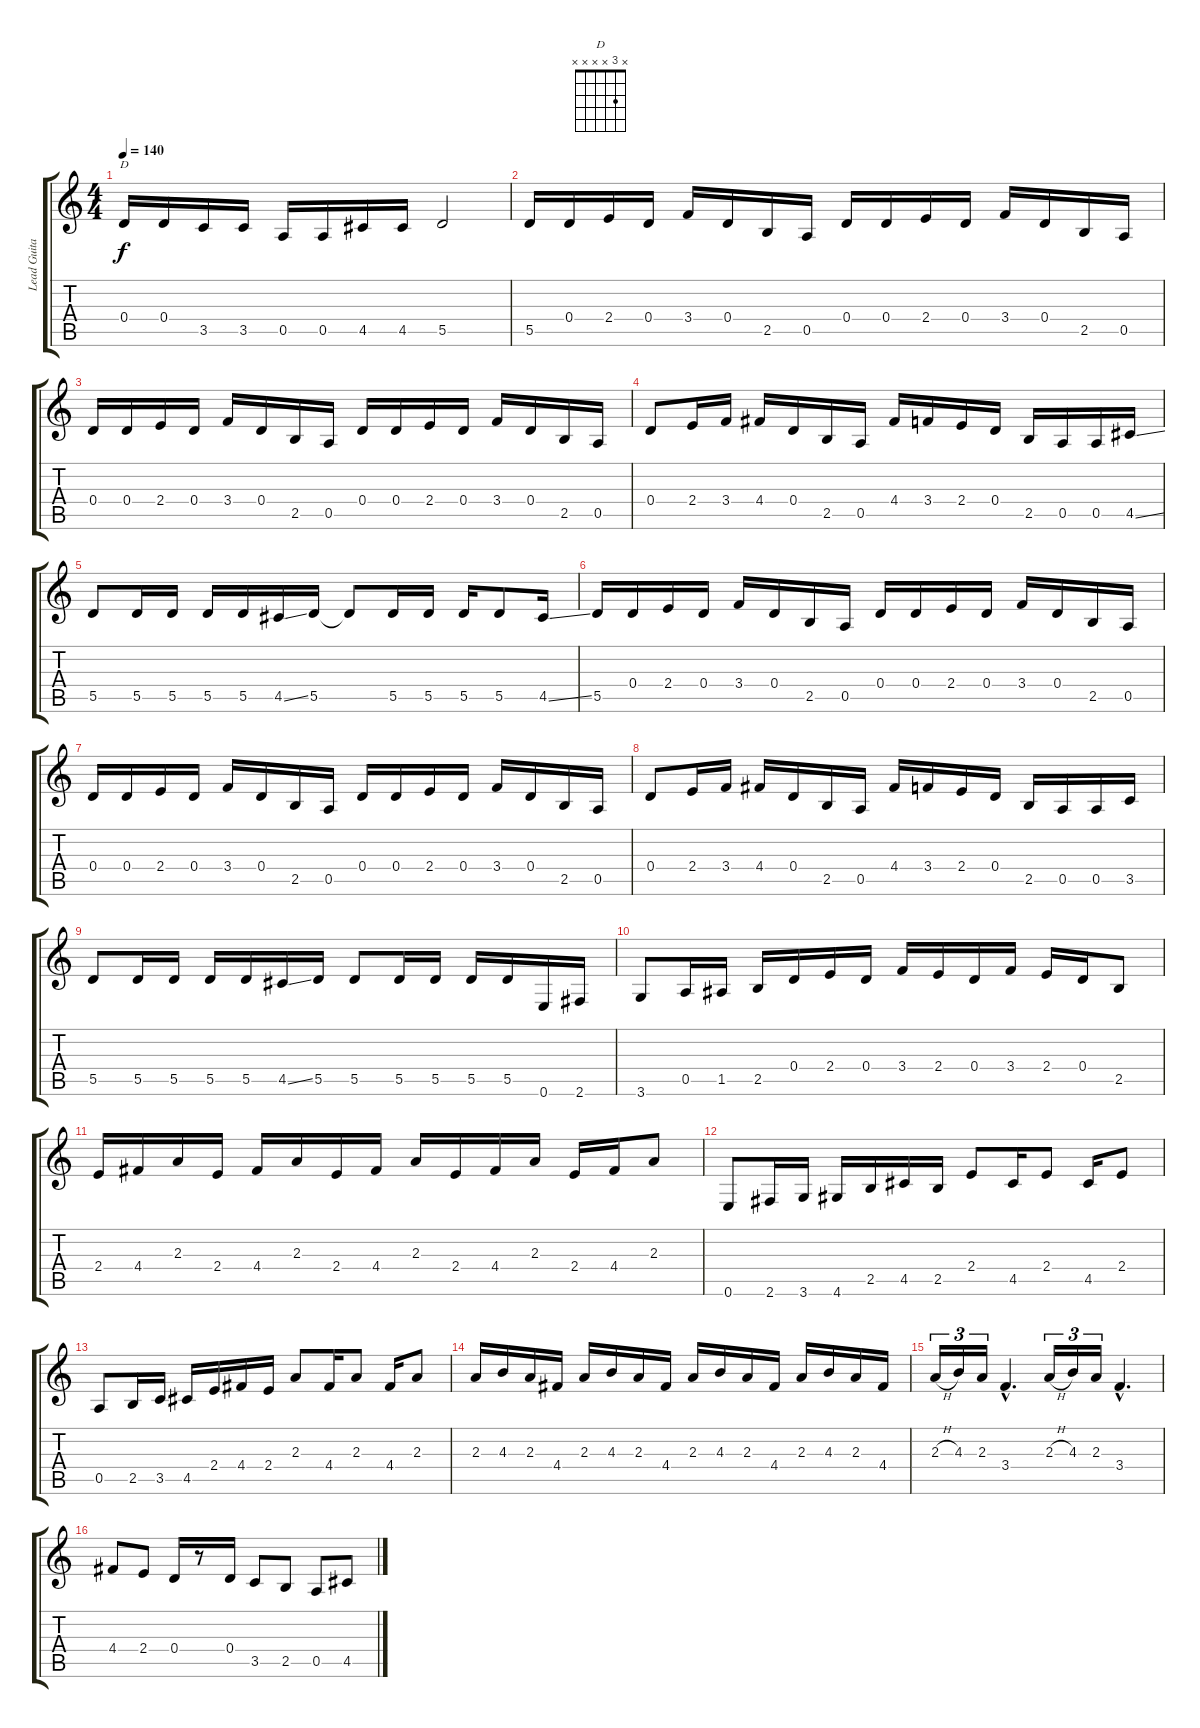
\track ("Lead Guitar" "Lead Guita") {instrument acousticguitarsteel}
\staff {score tabs}
\tuning (E4 B3 G3 D3 A2 E2) {hide}
\chord ("D" x 3 x x x x)
\ts (4 4)
\tempo 140
\clef g2
\ks c
0.4.16{ch "D" dy f} 0.4.16 3.5.16 3.5.16 0.5.16 0.5.16 4.5.16 4.5.16 5.5.2 |
5.5.16 0.4.16 2.4.16 0.4.16 3.4.16 0.4.16 2.5.16 0.5.16 0.4.16 0.4.16 2.4.16 0.4.16 3.4.16 0.4.16 2.5.16 0.5.16 |
0.4.16 0.4.16 2.4.16 0.4.16 3.4.16 0.4.16 2.5.16 0.5.16 0.4.16 0.4.16 2.4.16 0.4.16 3.4.16 0.4.16 2.5.16 0.5.16 |
0.4.8 2.4.16 3.4.16 4.4.16 0.4.16 2.5.16 0.5.16 4.4.16 3.4.16 2.4.16 0.4.16 2.5.16 0.5.16 0.5.16 4.5{ss}.16 |
5.5.8 5.5.16 5.5.16 5.5.16 5.5.16 4.5{ss}.16 5.5.16 5.5{t}.8 5.5.16 5.5.16 5.5.16 5.5.8 4.5{ss}.16 |
5.5.16 0.4.16 2.4.16 0.4.16 3.4.16 0.4.16 2.5.16 0.5.16 0.4.16 0.4.16 2.4.16 0.4.16 3.4.16 0.4.16 2.5.16 0.5.16 |
0.4.16 0.4.16 2.4.16 0.4.16 3.4.16 0.4.16 2.5.16 0.5.16 0.4.16 0.4.16 2.4.16 0.4.16 3.4.16 0.4.16 2.5.16 0.5.16 |
0.4.8 2.4.16 3.4.16 4.4.16 0.4.16 2.5.16 0.5.16 4.4.16 3.4.16 2.4.16 0.4.16 2.5.16 0.5.16 0.5.16 3.5.16 |
5.5.8 5.5.16 5.5.16 5.5.16 5.5.16 4.5{ss}.16 5.5.16 5.5.8 5.5.16 5.5.16 5.5.16 5.5.16 0.6.16 2.6.16 |
3.6.8 0.5.16 1.5.16 2.5.16 0.4.16 2.4.16 0.4.16 3.4.16 2.4.16 0.4.16 3.4.16 2.4.16 0.4.16 2.5.8 |
2.4.16 4.4.16 2.3.16 2.4.16 4.4.16 2.3.16 2.4.16 4.4.16 2.3.16 2.4.16 4.4.16 2.3.16 2.4.16 4.4.16 2.3.8 |
0.6.8 2.6.16 3.6.16 4.6.16 2.5.16 4.5.16 2.5.16 2.4.8 4.5.16 2.4.8 4.5.16 2.4.8 |
0.5.8 2.5.16 3.5.16 4.5.16 2.4.16 4.4.16 2.4.16 2.3.8 4.4.16 2.3.8 4.4.16 2.3.8 |
2.3.16 4.3.16 2.3.16 4.4.16 2.3.16 4.3.16 2.3.16 4.4.16 2.3.16 4.3.16 2.3.16 4.4.16 2.3.16 4.3.16 2.3.16 4.4.16 |
2.3{h}.16{tu (3 2)} 4.3.16{tu (3 2)} 2.3.16{tu (3 2)} 3.4{hac}.4{d} 2.3{h}.16{tu (3 2)} 4.3.16{tu (3 2)} 2.3.16{tu (3 2)} 3.4{hac}.4{d} |
4.4.8 2.4.8 0.4.16 r.8 0.4.16 3.5.8 2.5.8 0.5.8 4.5.8
